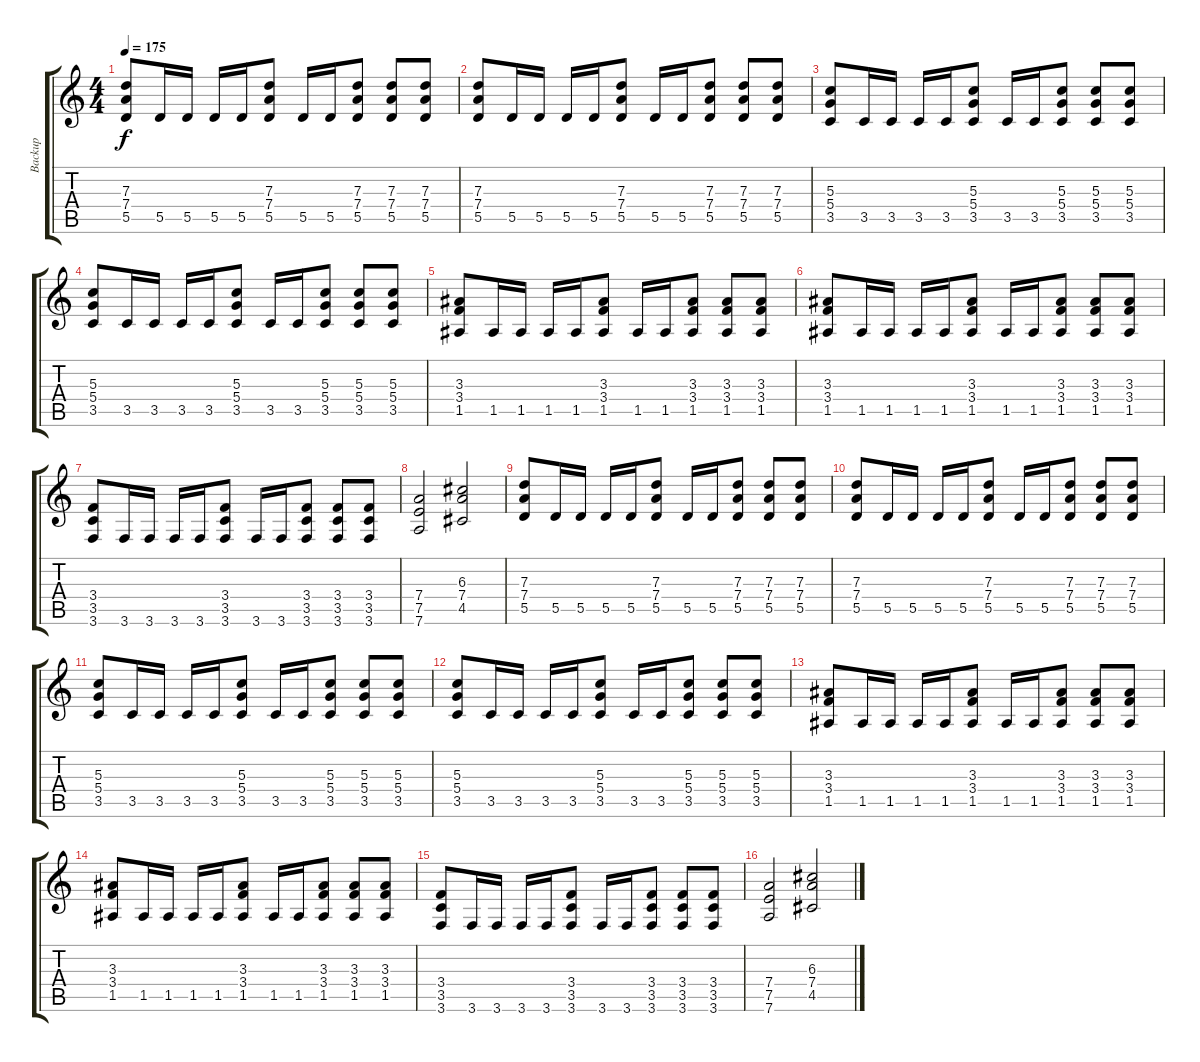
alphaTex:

\track ("Backup" "Backup") {instrument distortionguitar}
\staff {score tabs}
\tuning (E4 B3 G3 D3 A2 D2) {hide}
\ts (4 4)
\tempo 175
\clef g2
\ks c
(7.3 7.4 5.5).8{dy f} 5.5.16 5.5.16 5.5.16 5.5.16 (7.3 7.4 5.5).8 5.5.16 5.5.16 (7.3 7.4 5.5).8 (7.3 7.4 5.5).8 (7.3 7.4 5.5).8 |
(7.3 7.4 5.5).8 5.5.16 5.5.16 5.5.16 5.5.16 (7.3 7.4 5.5).8 5.5.16 5.5.16 (7.3 7.4 5.5).8 (7.3 7.4 5.5).8 (7.3 7.4 5.5).8 |
(5.3 5.4 3.5).8 3.5.16 3.5.16 3.5.16 3.5.16 (5.3 5.4 3.5).8 3.5.16 3.5.16 (5.3 5.4 3.5).8 (5.3 5.4 3.5).8 (5.3 5.4 3.5).8 |
(5.3 5.4 3.5).8 3.5.16 3.5.16 3.5.16 3.5.16 (5.3 5.4 3.5).8 3.5.16 3.5.16 (5.3 5.4 3.5).8 (5.3 5.4 3.5).8 (5.3 5.4 3.5).8 |
(3.3 3.4 1.5).8 1.5.16 1.5.16 1.5.16 1.5.16 (3.3 3.4 1.5).8 1.5.16 1.5.16 (3.3 3.4 1.5).8 (3.3 3.4 1.5).8 (3.3 3.4 1.5).8 |
(3.3 3.4 1.5).8 1.5.16 1.5.16 1.5.16 1.5.16 (3.3 3.4 1.5).8 1.5.16 1.5.16 (3.3 3.4 1.5).8 (3.3 3.4 1.5).8 (3.3 3.4 1.5).8 |
(3.4 3.5 3.6).8 3.6.16 3.6.16 3.6.16 3.6.16 (3.4 3.5 3.6).8 3.6.16 3.6.16 (3.4 3.5 3.6).8 (3.4 3.5 3.6).8 (3.4 3.5 3.6).8 |
(7.4 7.5 7.6).2 (6.3 7.4 4.5).2 |
(7.3 7.4 5.5).8 5.5.16 5.5.16 5.5.16 5.5.16 (7.3 7.4 5.5).8 5.5.16 5.5.16 (7.3 7.4 5.5).8 (7.3 7.4 5.5).8 (7.3 7.4 5.5).8 |
(7.3 7.4 5.5).8 5.5.16 5.5.16 5.5.16 5.5.16 (7.3 7.4 5.5).8 5.5.16 5.5.16 (7.3 7.4 5.5).8 (7.3 7.4 5.5).8 (7.3 7.4 5.5).8 |
(5.3 5.4 3.5).8 3.5.16 3.5.16 3.5.16 3.5.16 (5.3 5.4 3.5).8 3.5.16 3.5.16 (5.3 5.4 3.5).8 (5.3 5.4 3.5).8 (5.3 5.4 3.5).8 |
(5.3 5.4 3.5).8 3.5.16 3.5.16 3.5.16 3.5.16 (5.3 5.4 3.5).8 3.5.16 3.5.16 (5.3 5.4 3.5).8 (5.3 5.4 3.5).8 (5.3 5.4 3.5).8 |
(3.3 3.4 1.5).8 1.5.16 1.5.16 1.5.16 1.5.16 (3.3 3.4 1.5).8 1.5.16 1.5.16 (3.3 3.4 1.5).8 (3.3 3.4 1.5).8 (3.3 3.4 1.5).8 |
(3.3 3.4 1.5).8 1.5.16 1.5.16 1.5.16 1.5.16 (3.3 3.4 1.5).8 1.5.16 1.5.16 (3.3 3.4 1.5).8 (3.3 3.4 1.5).8 (3.3 3.4 1.5).8 |
(3.4 3.5 3.6).8 3.6.16 3.6.16 3.6.16 3.6.16 (3.4 3.5 3.6).8 3.6.16 3.6.16 (3.4 3.5 3.6).8 (3.4 3.5 3.6).8 (3.4 3.5 3.6).8 |
(7.4 7.5 7.6).2 (6.3 7.4 4.5).2
